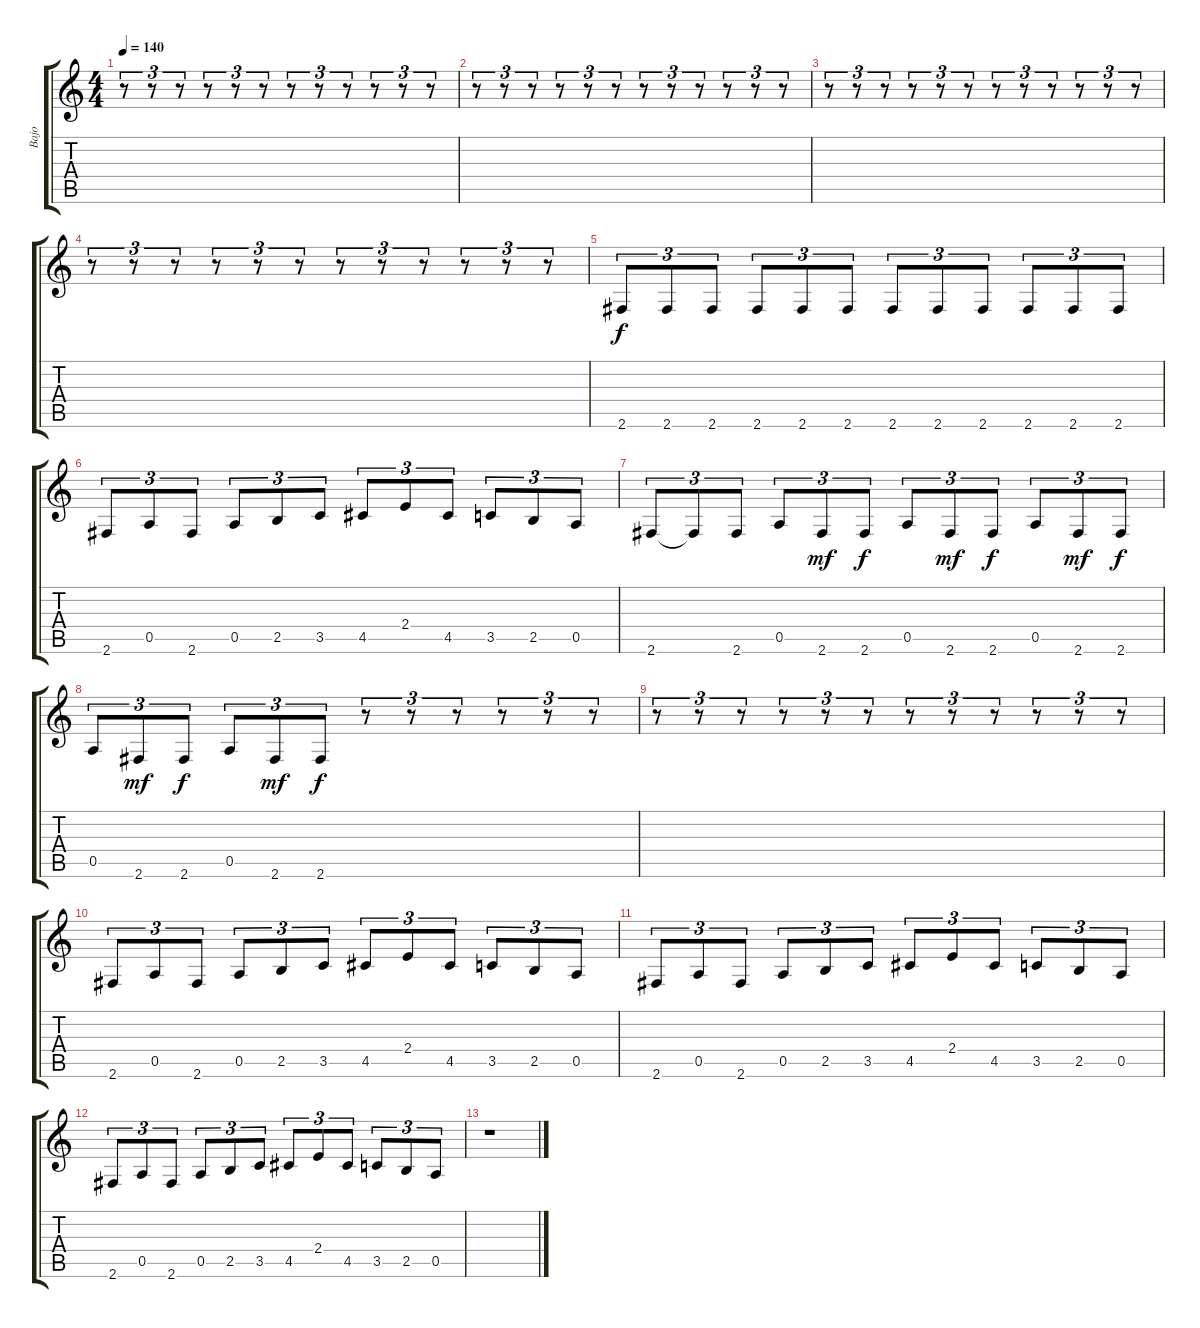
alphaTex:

\track ("Bajo" "Bajo") {instrument electricbasspick}
\staff {score tabs}
\tuning (E4 B3 G3 D3 A2 E2) {hide}
\ts (4 4)
\tempo 140
\clef g2
\ks c
r.8{tu (3 2) dy f} r.8{tu (3 2)} r.8{tu (3 2)} r.8{tu (3 2)} r.8{tu (3 2)} r.8{tu (3 2)} r.8{tu (3 2)} r.8{tu (3 2)} r.8{tu (3 2)} r.8{tu (3 2)} r.8{tu (3 2)} r.8{tu (3 2)} |
r.8{tu (3 2)} r.8{tu (3 2)} r.8{tu (3 2)} r.8{tu (3 2)} r.8{tu (3 2)} r.8{tu (3 2)} r.8{tu (3 2)} r.8{tu (3 2)} r.8{tu (3 2)} r.8{tu (3 2)} r.8{tu (3 2)} r.8{tu (3 2)} |
r.8{tu (3 2)} r.8{tu (3 2)} r.8{tu (3 2)} r.8{tu (3 2)} r.8{tu (3 2)} r.8{tu (3 2)} r.8{tu (3 2)} r.8{tu (3 2)} r.8{tu (3 2)} r.8{tu (3 2)} r.8{tu (3 2)} r.8{tu (3 2)} |
r.8{tu (3 2)} r.8{tu (3 2)} r.8{tu (3 2)} r.8{tu (3 2)} r.8{tu (3 2)} r.8{tu (3 2)} r.8{tu (3 2)} r.8{tu (3 2)} r.8{tu (3 2)} r.8{tu (3 2)} r.8{tu (3 2)} r.8{tu (3 2)} |
2.6.8{tu (3 2)} 2.6.8{tu (3 2)} 2.6.8{tu (3 2)} 2.6.8{tu (3 2)} 2.6.8{tu (3 2)} 2.6.8{tu (3 2)} 2.6.8{tu (3 2)} 2.6.8{tu (3 2)} 2.6.8{tu (3 2)} 2.6.8{tu (3 2)} 2.6.8{tu (3 2)} 2.6.8{tu (3 2)} |
2.6.8{tu (3 2)} 0.5.8{tu (3 2)} 2.6.8{tu (3 2)} 0.5.8{tu (3 2)} 2.5.8{tu (3 2)} 3.5.8{tu (3 2)} 4.5.8{tu (3 2)} 2.4.8{tu (3 2)} 4.5.8{tu (3 2)} 3.5.8{tu (3 2)} 2.5.8{tu (3 2)} 0.5.8{tu (3 2)} |
2.6.8{tu (3 2)} 2.6{t}.8{tu (3 2)} 2.6.8{tu (3 2)} 0.5.8{tu (3 2)} 2.6.8{tu (3 2) dy mf} 2.6.8{tu (3 2) dy f} 0.5.8{tu (3 2)} 2.6.8{tu (3 2) dy mf} 2.6.8{tu (3 2) dy f} 0.5.8{tu (3 2)} 2.6.8{tu (3 2) dy mf} 2.6.8{tu (3 2) dy f} |
0.5.8{tu (3 2)} 2.6.8{tu (3 2) dy mf} 2.6.8{tu (3 2) dy f} 0.5.8{tu (3 2)} 2.6.8{tu (3 2) dy mf} 2.6.8{tu (3 2) dy f} r.8{tu (3 2)} r.8{tu (3 2)} r.8{tu (3 2)} r.8{tu (3 2)} r.8{tu (3 2)} r.8{tu (3 2)} |
r.8{tu (3 2) volume 15} r.8{tu (3 2)} r.8{tu (3 2) volume 14} r.8{tu (3 2) volume 14} r.8{tu (3 2) volume 14} r.8{tu (3 2) volume 13} r.8{tu (3 2) volume 13} r.8{tu (3 2)} r.8{tu (3 2) volume 12} r.8{tu (3 2) volume 12} r.8{tu (3 2) volume 12} r.8{tu (3 2) volume 12} |
2.6.8{tu (3 2) volume 11} 0.5.8{tu (3 2) volume 11} 2.6.8{tu (3 2) volume 11} 0.5.8{tu (3 2) volume 10} 2.5.8{tu (3 2) volume 10} 3.5.8{tu (3 2) volume 10} 4.5.8{tu (3 2) volume 9} 2.4.8{tu (3 2) volume 9} 4.5.8{tu (3 2) volume 9} 3.5.8{tu (3 2) volume 8} 2.5.8{tu (3 2) volume 8} 0.5.8{tu (3 2) volume 8} |
2.6.8{tu (3 2) volume 7} 0.5.8{tu (3 2) volume 7} 2.6.8{tu (3 2) volume 7} 0.5.8{tu (3 2) volume 6} 2.5.8{tu (3 2) volume 6} 3.5.8{tu (3 2) volume 6} 4.5.8{tu (3 2) volume 6} 2.4.8{tu (3 2) volume 5} 4.5.8{tu (3 2) volume 5} 3.5.8{tu (3 2) volume 5} 2.5.8{tu (3 2) volume 4} 0.5.8{tu (3 2) volume 4} |
2.6.8{tu (3 2) volume 4} 0.5.8{tu (3 2) volume 4} 2.6.8{tu (3 2) volume 3} 0.5.8{tu (3 2) volume 3} 2.5.8{tu (3 2) volume 2} 3.5.8{tu (3 2) volume 2} 4.5.8{tu (3 2) volume 2} 2.4.8{tu (3 2) volume 2} 4.5.8{tu (3 2) volume 1} 3.5.8{tu (3 2) volume 1} 2.5.8{tu (3 2) volume 1} 0.5.8{tu (3 2) volume 0} |
r.1
